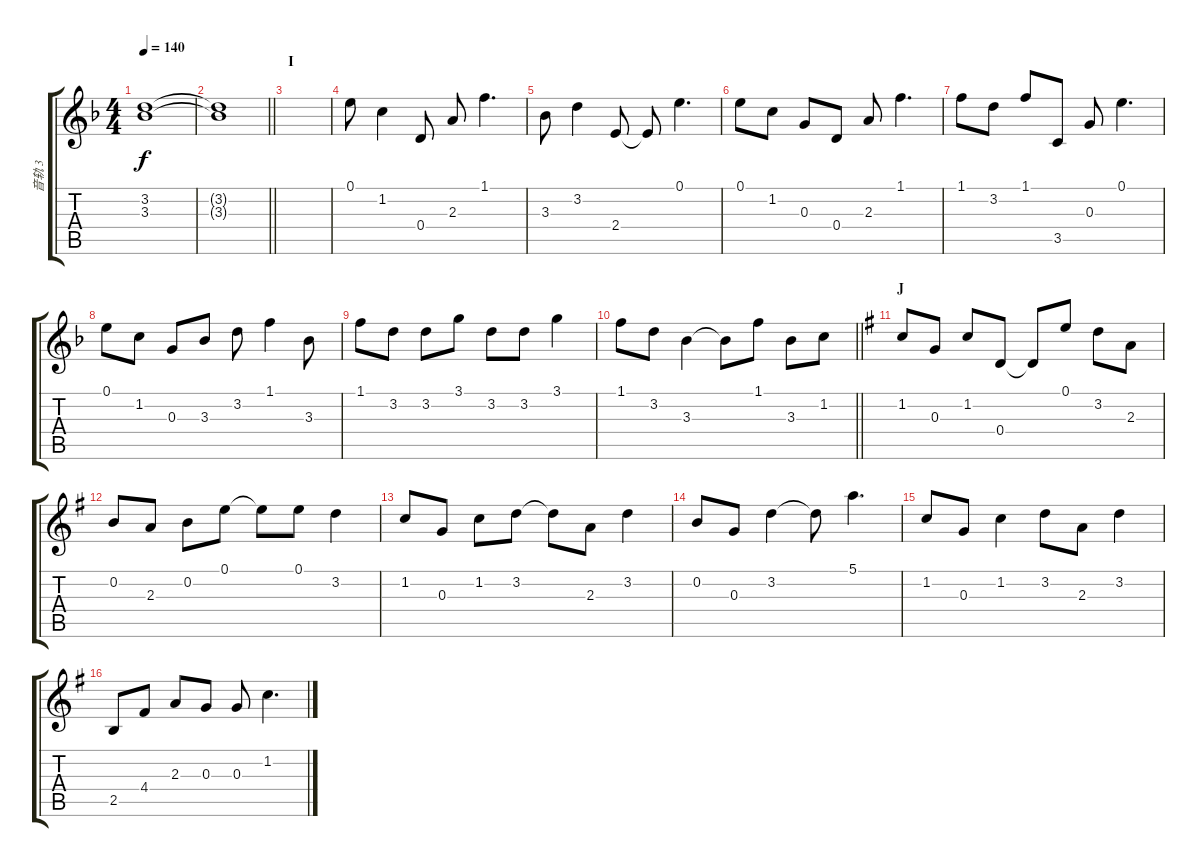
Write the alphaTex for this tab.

\track ("音轨 3" "音轨 3") {instrument acousticguitarsteel}
\staff {score tabs}
\tuning (E4 B3 G3 D3 A2 E2) {hide}
\ts (4 4)
\tempo 140
\clef g2
\ks f
(3.2 3.3).1{dy f} |
\barLineRight lightlight
(3.2{t} 3.3{t}).1 |
\section ("" "I")
|
0.1.8 1.2.4 0.4.8 2.3.8 1.1.4{d} |
3.3.8 3.2.4 2.4.8 2.4{t}.8 0.1.4{d} |
0.1.8 1.2.8 0.3.8 0.4.8 2.3.8 1.1.4{d} |
1.1.8 3.2.8 1.1.8 3.5.8 0.3.8 0.1.4{d} |
0.1.8 1.2.8 0.3.8 3.3.8 3.2.8 1.1.4 3.3.8 |
1.1.8 3.2.8 3.2.8 3.1.8 3.2.8 3.2.8 3.1.4 |
\barLineRight lightlight
1.1.8 3.2.8 3.3.4 3.3{t}.8 1.1.8 3.3.8 1.2.8 |
\section ("" "J")
\ks g
1.2.8 0.3.8 1.2.8 0.4.8 0.4{t}.8 0.1.8 3.2.8 2.3.8 |
0.2.8 2.3.8 0.2.8 0.1.8 0.1{t}.8 0.1.8 3.2.4 |
1.2.8 0.3.8 1.2.8 3.2.8 3.2{t}.8 2.3.8 3.2.4 |
0.2.8 0.3.8 3.2.4 3.2{t}.8 5.1.4{d} |
1.2.8 0.3.8 1.2.4 3.2.8 2.3.8 3.2.4 |
2.5.8 4.4.8 2.3.8 0.3.8 0.3.8 1.2.4{d}
